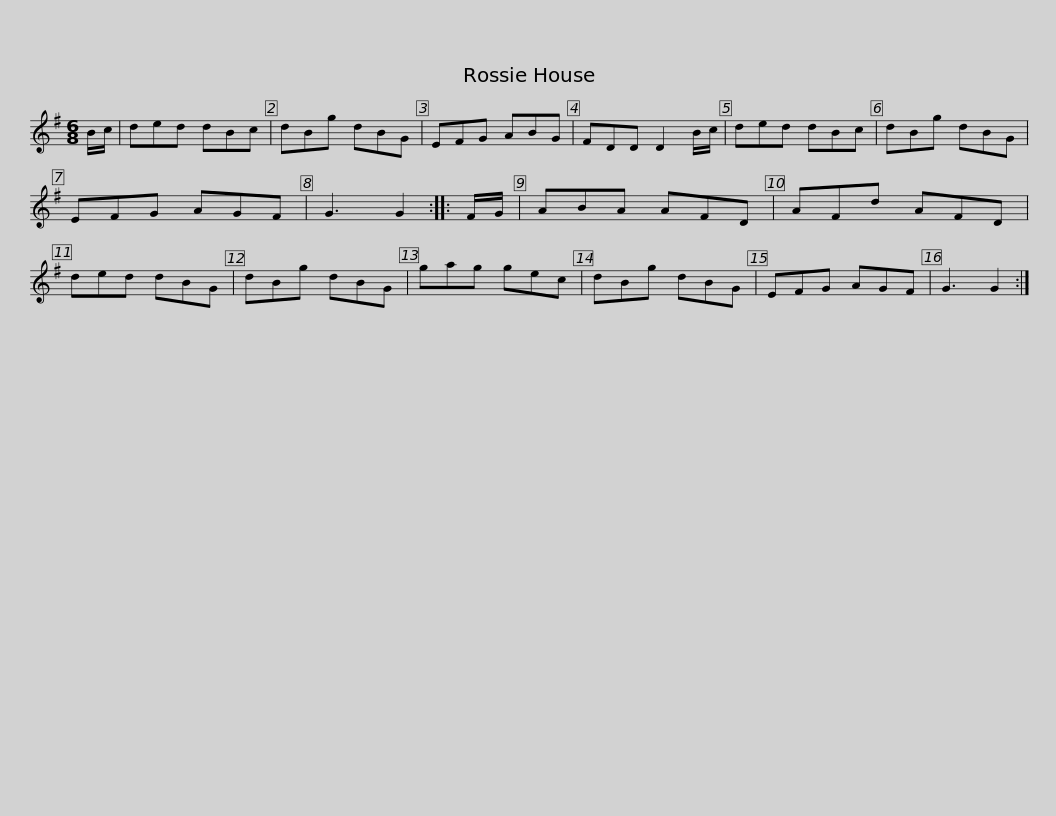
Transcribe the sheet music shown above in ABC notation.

X:1
L:1/8
M:6/8
I:linebreak $
K:G
V:1 treble
V:1
 B/c/ | ded dBc | dBg dBG | EFG ABG | FDD D2 B/c/ | %5
 ded dBc | dBg dBG | EFG AGF |$ G3 G2 :: F/G/ | %10
 ABA AFD | AFd AFD | ded dBG | dBg dBG | gag gec | %15
 dBg dBG |$ EFG AGF | G3 G2 :| %18
